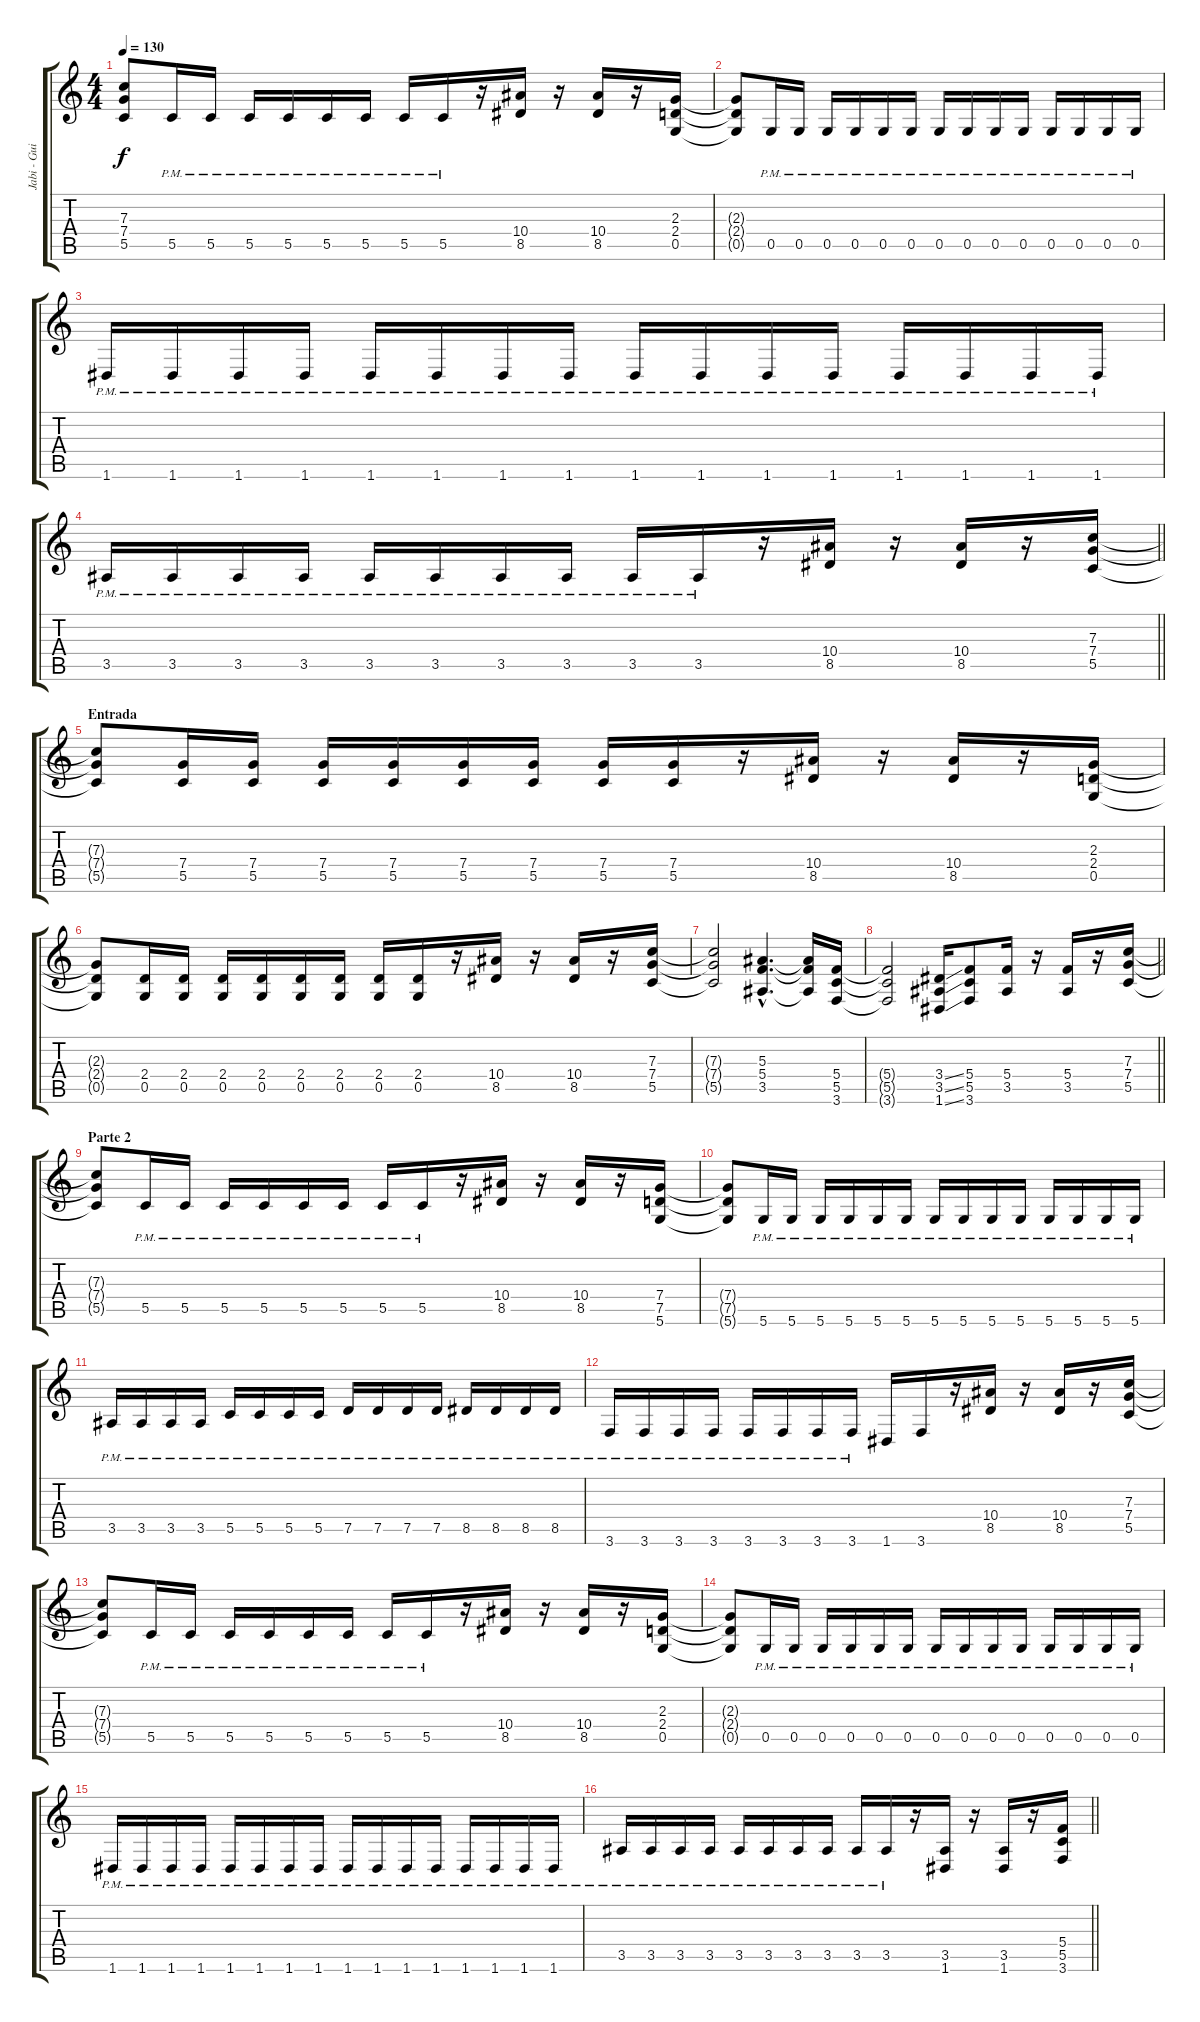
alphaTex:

\track ("Jabi - Guitarra 2" "Jabi - Gui") {instrument distortionguitar}
\staff {score tabs}
\tuning (D4 A3 F3 C3 G2 D2) {hide}
\ts (4 4)
\tempo 130
\clef g2
\ks c
(7.3{t} 7.4{t} 5.5{t}).8{dy f} 5.5{pm}.16 5.5{pm}.16 5.5{pm}.16 5.5{pm}.16 5.5{pm}.16 5.5{pm}.16 5.5{pm}.16 5.5{pm}.16 r.16 (10.4 8.5).16 r.16 (10.4 8.5).16 r.16 (2.3 2.4 0.5).16 |
(2.3{t} 2.4{t} 0.5{t}).8 0.5{pm}.16 0.5{pm}.16 0.5{pm}.16 0.5{pm}.16 0.5{pm}.16 0.5{pm}.16 0.5{pm}.16 0.5{pm}.16 0.5{pm}.16 0.5{pm}.16 0.5{pm}.16 0.5{pm}.16 0.5{pm}.16 0.5{pm}.16 |
1.6{pm}.16 1.6{pm}.16 1.6{pm}.16 1.6{pm}.16 1.6{pm}.16 1.6{pm}.16 1.6{pm}.16 1.6{pm}.16 1.6{pm}.16 1.6{pm}.16 1.6{pm}.16 1.6{pm}.16 1.6{pm}.16 1.6{pm}.16 1.6{pm}.16 1.6{pm}.16 |
\barLineRight lightlight
3.5{pm}.16 3.5{pm}.16 3.5{pm}.16 3.5{pm}.16 3.5{pm}.16 3.5{pm}.16 3.5{pm}.16 3.5{pm}.16 3.5{pm}.16 3.5{pm}.16 r.16 (10.4 8.5).16 r.16 (10.4 8.5).16 r.16 (7.3 7.4 5.5).16 |
\section ("" "Entrada")
(7.3{t} 7.4{t} 5.5{t}).8 (7.4 5.5).16 (7.4 5.5).16 (7.4 5.5).16 (7.4 5.5).16 (7.4 5.5).16 (7.4 5.5).16 (7.4 5.5).16 (7.4 5.5).16 r.16 (10.4 8.5).16 r.16 (10.4 8.5).16 r.16 (2.3 2.4 0.5).16 |
(2.3{t} 2.4{t} 0.5{t}).8 (2.4 0.5).16 (2.4 0.5).16 (2.4 0.5).16 (2.4 0.5).16 (2.4 0.5).16 (2.4 0.5).16 (2.4 0.5).16 (2.4 0.5).16 r.16 (10.4 8.5).16 r.16 (10.4 8.5).16 r.16 (7.3 7.4 5.5).16 |
(7.3{t} 7.4{t} 5.5{t}).2 (5.3{hac} 5.4{hac} 3.5{hac}).4{d} (5.3{t} 5.4{t} 3.5{t}).16 (5.4 5.5 3.6).16 |
\barLineRight lightlight
(5.4{t} 5.5{t} 3.6{t}).2 (3.4{ss} 3.5{ss} 1.6{ss}).16 (5.4 5.5 3.6).8 (5.4 3.5).16 r.16 (5.4 3.5).16 r.16 (7.3 7.4 5.5).16 |
\section ("" "Parte 2")
(7.3{t} 7.4{t} 5.5{t}).8 5.5{pm}.16 5.5{pm}.16 5.5{pm}.16 5.5{pm}.16 5.5{pm}.16 5.5{pm}.16 5.5{pm}.16 5.5{pm}.16 r.16 (10.4 8.5).16 r.16 (10.4 8.5).16 r.16 (7.4 7.5 5.6).16 |
(7.4{t} 7.5{t} 5.6{t}).8 5.6{pm}.16 5.6{pm}.16 5.6{pm}.16 5.6{pm}.16 5.6{pm}.16 5.6{pm}.16 5.6{pm}.16 5.6{pm}.16 5.6{pm}.16 5.6{pm}.16 5.6{pm}.16 5.6{pm}.16 5.6{pm}.16 5.6{pm}.16 |
3.5{pm}.16 3.5{pm}.16 3.5{pm}.16 3.5{pm}.16 5.5{pm}.16 5.5{pm}.16 5.5{pm}.16 5.5{pm}.16 7.5{pm}.16 7.5{pm}.16 7.5{pm}.16 7.5{pm}.16 8.5{pm}.16 8.5{pm}.16 8.5{pm}.16 8.5{pm}.16 |
3.6{pm}.16 3.6{pm}.16 3.6{pm}.16 3.6{pm}.16 3.6{pm}.16 3.6{pm}.16 3.6{pm}.16 3.6{pm}.16 1.6.16 3.6.16 r.16 (10.4 8.5).16 r.16 (10.4 8.5).16 r.16 (7.3 7.4 5.5).16 |
(7.3{t} 7.4{t} 5.5{t}).8 5.5{pm}.16 5.5{pm}.16 5.5{pm}.16 5.5{pm}.16 5.5{pm}.16 5.5{pm}.16 5.5{pm}.16 5.5{pm}.16 r.16 (10.4 8.5).16 r.16 (10.4 8.5).16 r.16 (2.3 2.4 0.5).16 |
(2.3{t} 2.4{t} 0.5{t}).8 0.5{pm}.16 0.5{pm}.16 0.5{pm}.16 0.5{pm}.16 0.5{pm}.16 0.5{pm}.16 0.5{pm}.16 0.5{pm}.16 0.5{pm}.16 0.5{pm}.16 0.5{pm}.16 0.5{pm}.16 0.5{pm}.16 0.5{pm}.16 |
1.6{pm}.16 1.6{pm}.16 1.6{pm}.16 1.6{pm}.16 1.6{pm}.16 1.6{pm}.16 1.6{pm}.16 1.6{pm}.16 1.6{pm}.16 1.6{pm}.16 1.6{pm}.16 1.6{pm}.16 1.6{pm}.16 1.6{pm}.16 1.6{pm}.16 1.6{pm}.16 |
\barLineRight lightlight
3.5{pm}.16 3.5{pm}.16 3.5{pm}.16 3.5{pm}.16 3.5{pm}.16 3.5{pm}.16 3.5{pm}.16 3.5{pm}.16 3.5{pm}.16 3.5{pm}.16 r.16 (3.5 1.6).16 r.16 (3.5 1.6).16 r.16 (5.4 5.5 3.6).16
